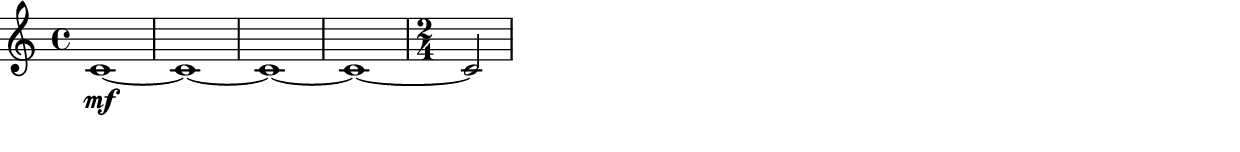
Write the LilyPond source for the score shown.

%%% Generated by music-score %%%
\include "lilypond-book-preamble.ly"
\paper {
  #(define dump-extents #t)

  indent = 0\mm
  line-width = 210\mm - 2.0 * 0.4\in
  ragged-right = ##t
  force-assignment = #""
  line-width = #(- line-width (* mm  3.000000))
}
\header {
  title = ""
  composer = ""
}
\layout {
}

<<
    \new Staff {   \set Staff.instrumentName = "" \set Staff.shortInstrumentName = "" \time 4/4 \clef treble c'1-\mf~ c'1~ c'1~ c'1~ \time 2/4 c'2
               }
>>